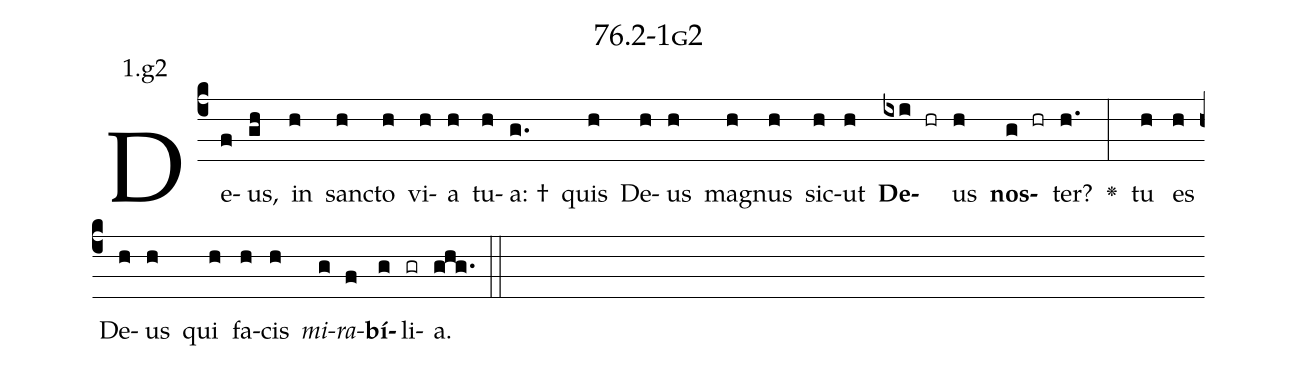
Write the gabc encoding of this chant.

name: 76.2-1g2;
annotation: 1.g2;
%%
(c4)De(f)us,(gh) in(h) sanc(h)to(h) vi(h)a(h) tu(h)a: †(g.) quis(h) De(h)us(h) ma(h)gnus(h) sic(h)ut(h) <b>De</b>(ixi hr)us(h) <b>nos</b>(g hr)ter?(h.) <v>\greheightstar</v>(:) tu(h) es(h) De(h)us(h) qui(h) fa(h)cis(h) <i>mi</i>(g)<i>ra</i>(f)<b>bí</b>(g)li(gr)a.(ghg.) (::)


%E(h) u(h) o(g) u(f) a(g) e.(ghg.) (::)
